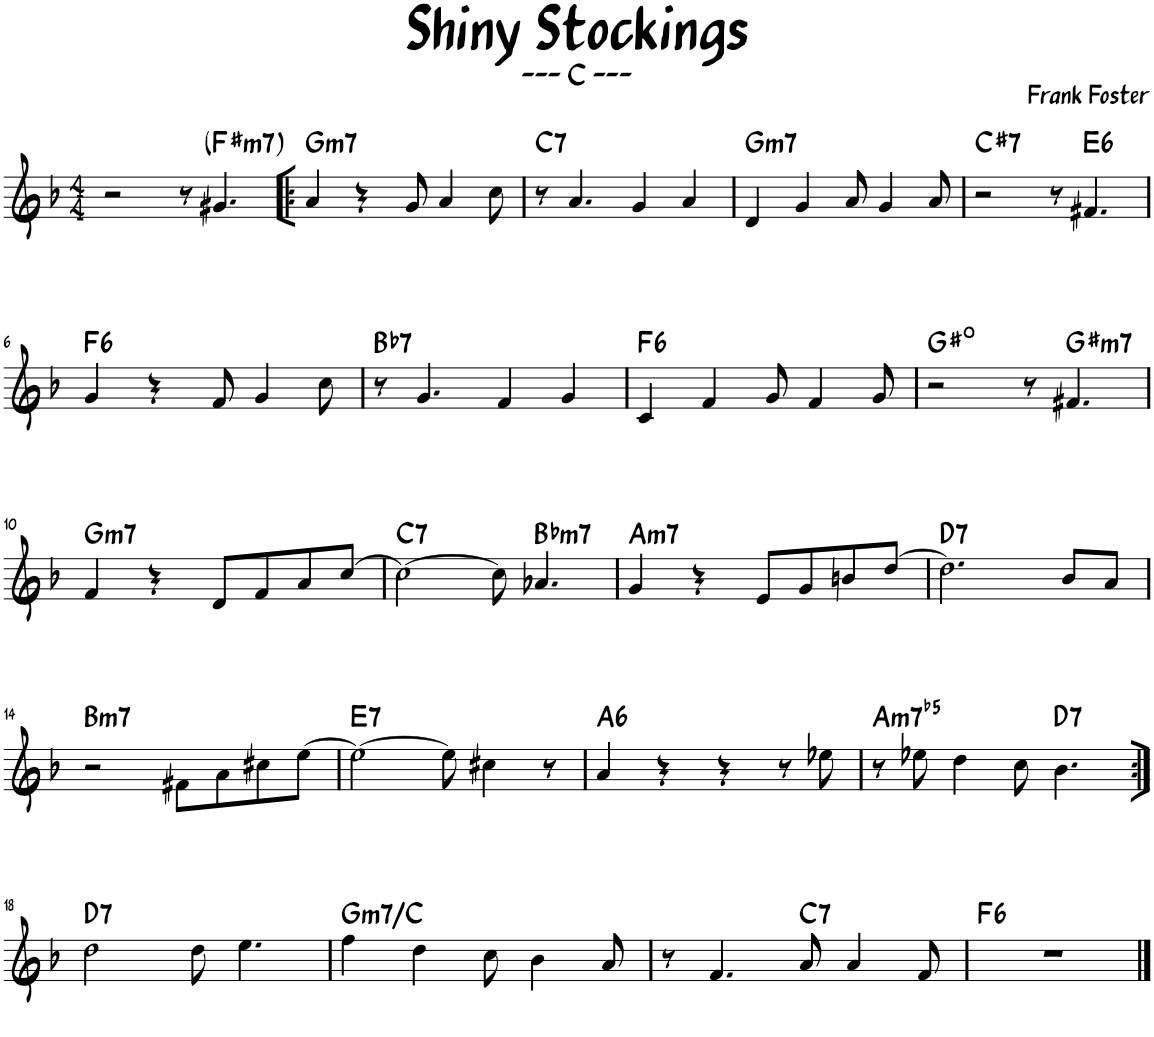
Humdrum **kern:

**kern	**harte
*part1	*part1
*staff1	*
*I"Piano	*
*I'Pno.	*
*clefG2	*
*k[b-]	*
*M4/4	*
=1	=1
2r	.
8r	.
!	!LO:H:kt=m7
4.g#X/	F#:min7
=2!|:	=2!|:
!	!LO:H:kt=m7
4a/	G:min7
4r	.
8g/	.
4a/	.
8cc\	.
=3	=3
!	!LO:H:kt=7
8r	C:7
4.a/	.
4g/	.
4a/	.
=4	=4
!	!LO:H:kt=m7
4d/	G:min7
4g/	.
8a/	.
4g/	.
8a/	.
=5	=5
!	!LO:H:kt=7
2r	C#:7
8r	.
!	!LO:H:kt=6
4.f#X/	E:maj6
!!LO:LB:g=z
=6	=6
!	!LO:H:kt=6
4g/	F:maj6
4r	.
8f/	.
4g/	.
8cc\	.
=7	=7
!	!LO:H:kt=7
8r	Bb:7
4.g/	.
4f/	.
4g/	.
=8	=8
!	!LO:H:kt=6
4c/	F:maj6
4f/	.
8g/	.
4f/	.
8g/	.
=9	=9
2r	G#:dim
8r	.
!	!LO:H:kt=m7
4.f#X/	G#:min7
!!LO:LB:g=z
=10	=10
!	!LO:H:kt=m7
4f/	G:min7
4r	.
8d/L	.
8f/	.
8a/	.
[8cc/J	.
=11	=11
!	!LO:H:kt=7
2cc\_	C:7
8cc\]	.
!	!LO:H:kt=m7
4.a-X/	Bb:min7
=12	=12
!	!LO:H:kt=m7
4g/	A:min7
4r	.
8e/L	.
8g/	.
8bn/	.
[8dd/J	.
=13	=13
!	!LO:H:kt=7
2.dd\]	D:7
8b-/L	.
8a/J	.
!!LO:LB:g=z
=14	=14
!	!LO:H:kt=m7
2r	B:min7
8f#X\L	.
8a\	.
8cc#X\	.
[8ee\J	.
=15	=15
!	!LO:H:kt=7
2ee\_	E:7
8ee\]	.
4cc#X\	.
8r	.
=16	=16
!	!LO:H:kt=6
4a/	A:maj6
4r	.
4r	.
8r	.
8ee-X\	.
=17	=17
!	!LO:H:kt=m7b5
8r	A:hdim7
8ee-X\	.
4dd\	.
8cc\	.
!	!LO:H:kt=7
4.b-\	D:7
!!LO:LB:g=z
=18:|!	=18:|!
!	!LO:H:kt=7
2dd\	D:7
8dd\	.
4.ee\	.
=19	=19
!	!LO:H:kt=m7
4ff\	G:min7/4
4dd\	.
8cc\	.
4b-\	.
8a/	.
=20	=20
8r	.
4.f/	.
!	!LO:H:kt=7
8a/	C:7
4a/	.
8f/	.
=21	=21
!	!LO:H:kt=6
1r	F:maj6
==	==
*-	*-
